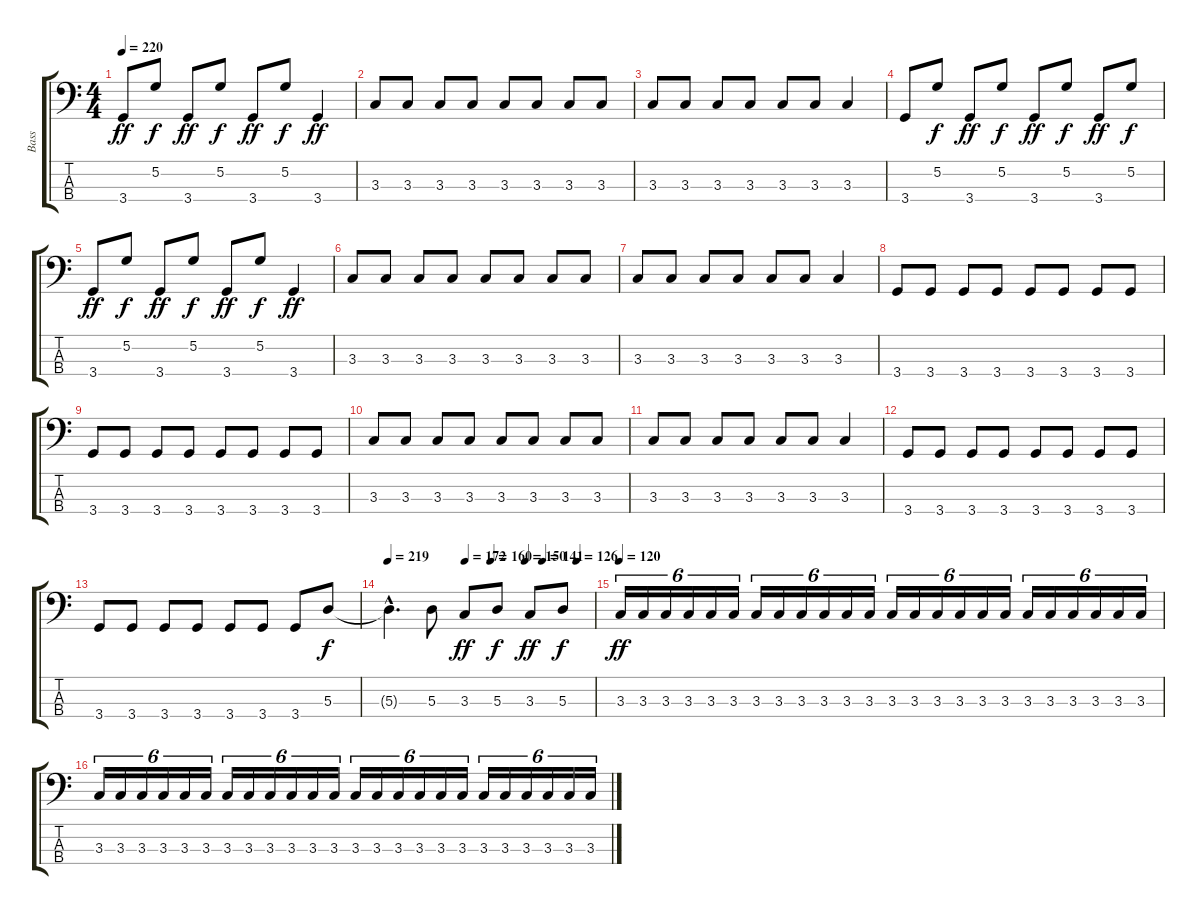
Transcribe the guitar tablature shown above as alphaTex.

\track ("Bass" "Bass") {instrument electricbassfinger}
\staff {score tabs}
\tuning (G2 D2 A1 E1) {hide}
\ts (4 4)
\tempo 220
\clef f4
\ks c
3.4.8{dy ff} 5.2.8{dy f} 3.4.8{dy ff} 5.2.8{dy f} 3.4.8{dy ff} 5.2.8{dy f} 3.4.4{dy ff} |
3.3.8 3.3.8 3.3.8 3.3.8 3.3.8 3.3.8 3.3.8 3.3.8 |
3.3.8 3.3.8 3.3.8 3.3.8 3.3.8 3.3.8 3.3.4 |
3.4.8 5.2.8{dy f} 3.4.8{dy ff} 5.2.8{dy f} 3.4.8{dy ff} 5.2.8{dy f} 3.4.8{dy ff} 5.2.8{dy f} |
3.4.8{dy ff} 5.2.8{dy f} 3.4.8{dy ff} 5.2.8{dy f} 3.4.8{dy ff} 5.2.8{dy f} 3.4.4{dy ff} |
3.3.8 3.3.8 3.3.8 3.3.8 3.3.8 3.3.8 3.3.8 3.3.8 |
3.3.8 3.3.8 3.3.8 3.3.8 3.3.8 3.3.8 3.3.4 |
3.4.8 3.4.8 3.4.8 3.4.8 3.4.8 3.4.8 3.4.8 3.4.8 |
3.4.8 3.4.8 3.4.8 3.4.8 3.4.8 3.4.8 3.4.8 3.4.8 |
3.3.8 3.3.8 3.3.8 3.3.8 3.3.8 3.3.8 3.3.8 3.3.8 |
3.3.8 3.3.8 3.3.8 3.3.8 3.3.8 3.3.8 3.3.4 |
3.4.8 3.4.8 3.4.8 3.4.8 3.4.8 3.4.8 3.4.8 3.4.8 |
3.4.8 3.4.8 3.4.8 3.4.8 3.4.8 3.4.8 3.4.8 5.3.8{dy f} |
\tempo 219
\tempo (172 0.375)
\tempo (160 0.5)
\tempo (150 0.6666666666666666)
\tempo (141 0.75)
\tempo (126 0.9166666666666666)
5.3{hac t}.4{d} 5.3.8 3.3.8{dy ff} 5.3.8{dy f} 3.3.8{dy ff} 5.3.8{dy f} |
\tempo 120
3.3.16{tu (6 4) dy ff} 3.3.16{tu (6 4)} 3.3.16{tu (6 4)} 3.3.16{tu (6 4)} 3.3.16{tu (6 4)} 3.3.16{tu (6 4)} 3.3.16{tu (6 4)} 3.3.16{tu (6 4)} 3.3.16{tu (6 4)} 3.3.16{tu (6 4)} 3.3.16{tu (6 4)} 3.3.16{tu (6 4)} 3.3.16{tu (6 4)} 3.3.16{tu (6 4)} 3.3.16{tu (6 4)} 3.3.16{tu (6 4)} 3.3.16{tu (6 4)} 3.3.16{tu (6 4)} 3.3.16{tu (6 4)} 3.3.16{tu (6 4)} 3.3.16{tu (6 4)} 3.3.16{tu (6 4)} 3.3.16{tu (6 4)} 3.3.16{tu (6 4)} |
3.3.16{tu (6 4)} 3.3.16{tu (6 4)} 3.3.16{tu (6 4)} 3.3.16{tu (6 4)} 3.3.16{tu (6 4)} 3.3.16{tu (6 4)} 3.3.16{tu (6 4)} 3.3.16{tu (6 4)} 3.3.16{tu (6 4)} 3.3.16{tu (6 4)} 3.3.16{tu (6 4)} 3.3.16{tu (6 4)} 3.3.16{tu (6 4)} 3.3.16{tu (6 4)} 3.3.16{tu (6 4)} 3.3.16{tu (6 4)} 3.3.16{tu (6 4)} 3.3.16{tu (6 4)} 3.3.16{tu (6 4)} 3.3.16{tu (6 4)} 3.3.16{tu (6 4)} 3.3.16{tu (6 4)} 3.3.16{tu (6 4)} 3.3.16{tu (6 4)}
